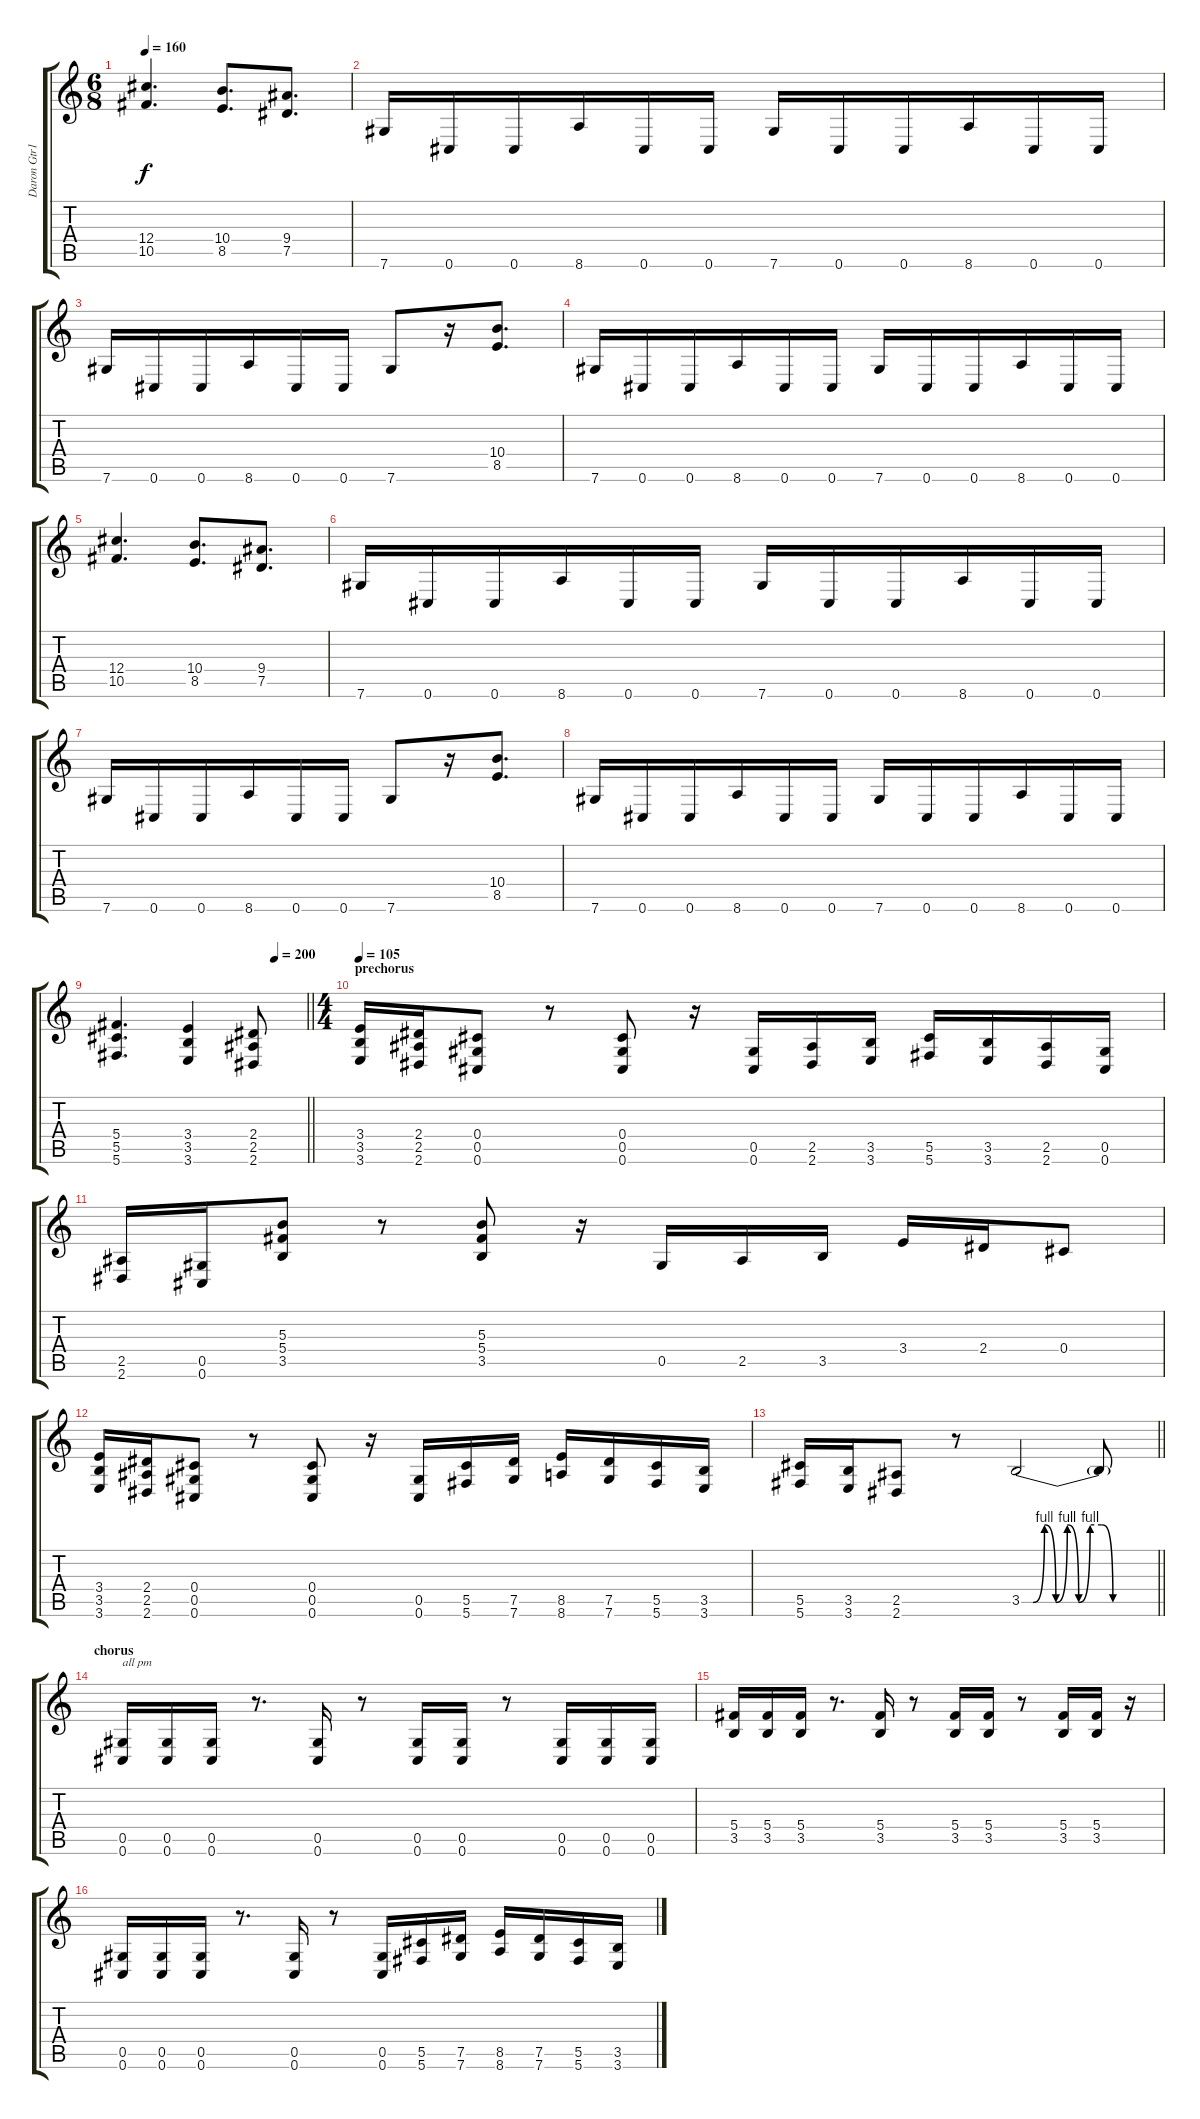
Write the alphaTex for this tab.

\track ("Daron Gtr1" "Daron Gtr1") {instrument distortionguitar}
\staff {score tabs}
\tuning (Eb4 Bb3 Gb3 Db3 Ab2 Db2) {hide}
\ts (6 8)
\tempo 160
\clef g2
\ks c
(12.4 10.5).4{d dy f} (10.4 8.5).8{d} (9.4 7.5).8{d} |
7.6.16 0.6.16 0.6.16 8.6.16 0.6.16 0.6.16 7.6.16 0.6.16 0.6.16 8.6.16 0.6.16 0.6.16 |
7.6.16 0.6.16 0.6.16 8.6.16 0.6.16 0.6.16 7.6.8 r.16 (10.4 8.5).8{d} |
7.6.16 0.6.16 0.6.16 8.6.16 0.6.16 0.6.16 7.6.16 0.6.16 0.6.16 8.6.16 0.6.16 0.6.16 |
(12.4 10.5).4{d} (10.4 8.5).8{d} (9.4 7.5).8{d} |
7.6.16 0.6.16 0.6.16 8.6.16 0.6.16 0.6.16 7.6.16 0.6.16 0.6.16 8.6.16 0.6.16 0.6.16 |
7.6.16 0.6.16 0.6.16 8.6.16 0.6.16 0.6.16 7.6.8 r.16 (10.4 8.5).8{d} |
7.6.16 0.6.16 0.6.16 8.6.16 0.6.16 0.6.16 7.6.16 0.6.16 0.6.16 8.6.16 0.6.16 0.6.16 |
\tempo (200 0.8333333333333334)
\barLineRight lightlight
(5.4 5.5 5.6).4{d} (3.4 3.5 3.6).4 (2.4 2.5 2.6).8 |
\ts (4 4)
\section ("" "prechorus")
\tempo 105
(3.4 3.5 3.6).16 (2.4 2.5 2.6).16 (0.4 0.5 0.6).8 r.8 (0.4 0.5 0.6).8 r.16 (0.5 0.6).16 (2.5 2.6).16 (3.5 3.6).16 (5.5 5.6).16 (3.5 3.6).16 (2.5 2.6).16 (0.5 0.6).16 |
(2.5 2.6).16 (0.5 0.6).16 (5.3 5.4 3.5).8 r.8 (5.3 5.4 3.5).8 r.16 0.5.16 2.5.16 3.5.16 3.4.16 2.4.16 0.4.8 |
(3.4 3.5 3.6).16 (2.4 2.5 2.6).16 (0.4 0.5 0.6).8 r.8 (0.4 0.5 0.6).8 r.16 (0.5 0.6).16 (5.5 5.6).16 (7.5 7.6).16 (8.5 8.6).16 (7.5 7.6).16 (5.5 5.6).16 (3.5 3.6).16 |
\barLineRight lightlight
(5.5 5.6).16 (3.5 3.6).16 (2.5 2.6).8 r.8 3.5{be (custom 0 0 5 0 10 4 15 0 20 4 25 0 30 4 35 4 40 0 60 0)}.2 3.5{t}.8 |
\section ("" "chorus")
(0.5 0.6).16{txt "all pm"} (0.5 0.6).16 (0.5 0.6).16 r.8{d} (0.5 0.6).16 r.8 (0.5 0.6).16 (0.5 0.6).16 r.8 (0.5 0.6).16 (0.5 0.6).16 (0.5 0.6).16 |
(5.4 3.5).16 (5.4 3.5).16 (5.4 3.5).16 r.8{d} (5.4 3.5).16 r.8 (5.4 3.5).16 (5.4 3.5).16 r.8 (5.4 3.5).16 (5.4 3.5).16 r.16 |
(0.5 0.6).16 (0.5 0.6).16 (0.5 0.6).16 r.8{d} (0.5 0.6).16 r.8 (0.5 0.6).16 (5.5 5.6).16 (7.5 7.6).16 (8.5 8.6).16 (7.5 7.6).16 (5.5 5.6).16 (3.5 3.6).16
